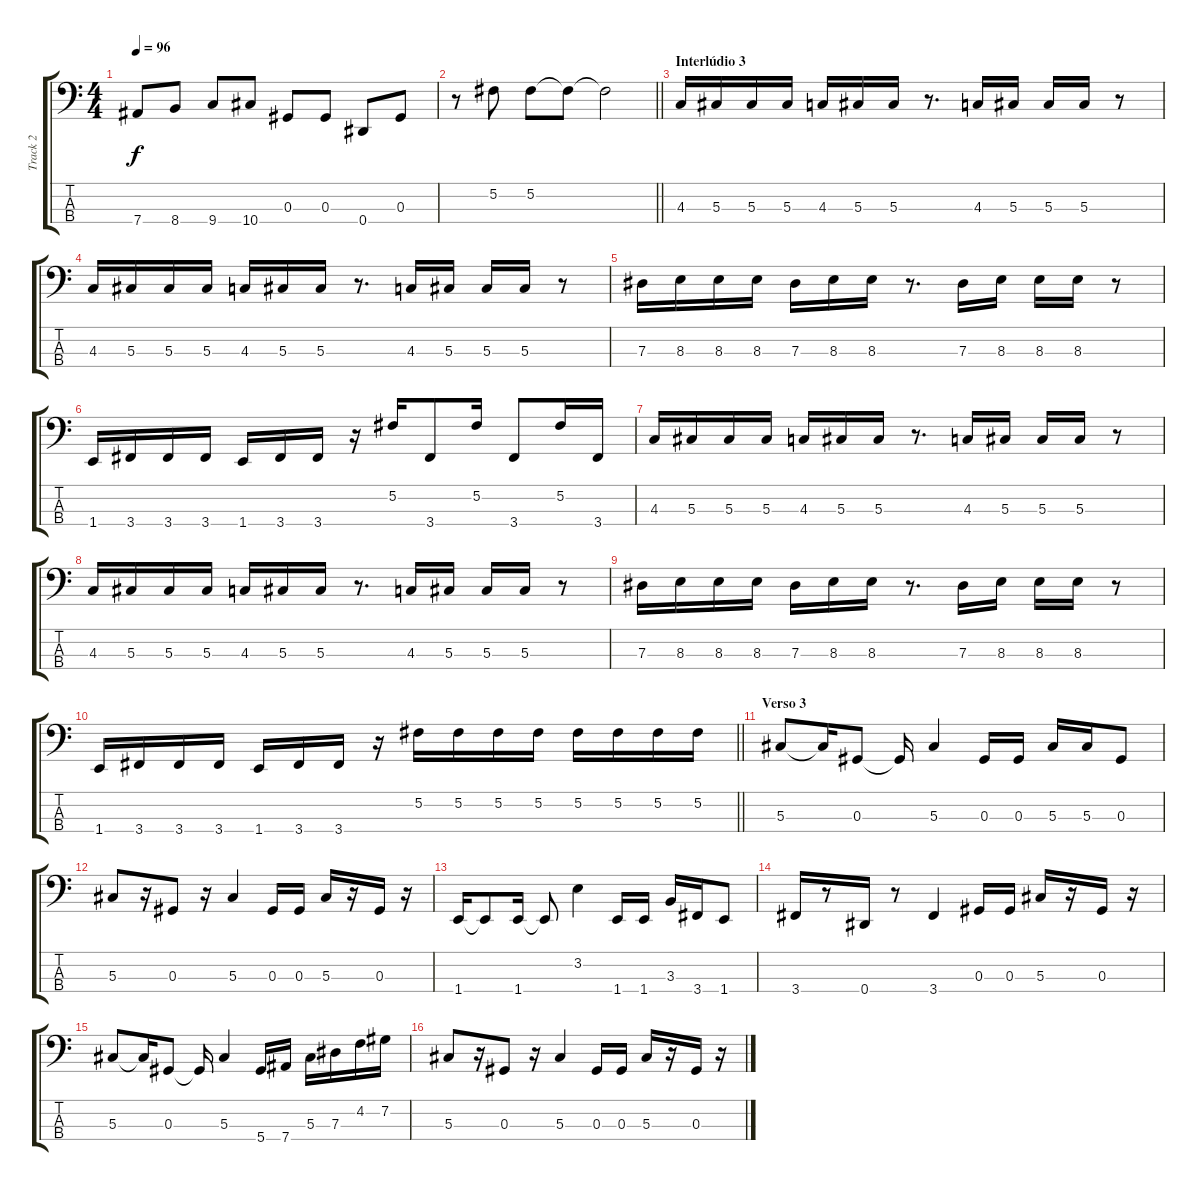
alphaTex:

\track ("Track 2" "Track 2") {instrument electricbassfinger}
\staff {score tabs}
\tuning (Gb2 Db2 Ab1 Eb1) {hide}
\ts (4 4)
\tempo 96
\clef f4
\ks c
7.4.8{dy f} 8.4.8 9.4.8 10.4.8 0.3.8 0.3.8 0.4.8 0.3.8 |
\barLineRight lightlight
r.8 5.2.8 5.2.8 5.2{t}.8 5.2{t}.2 |
\section ("" "Interlúdio 3")
4.3.16 5.3.16 5.3.16 5.3.16 4.3.16 5.3.16 5.3.16 r.8{d} 4.3.16 5.3.16 5.3.16 5.3.16 r.8 |
4.3.16 5.3.16 5.3.16 5.3.16 4.3.16 5.3.16 5.3.16 r.8{d} 4.3.16 5.3.16 5.3.16 5.3.16 r.8 |
7.3.16 8.3.16 8.3.16 8.3.16 7.3.16 8.3.16 8.3.16 r.8{d} 7.3.16 8.3.16 8.3.16 8.3.16 r.8 |
1.4.16 3.4.16 3.4.16 3.4.16 1.4.16 3.4.16 3.4.16 r.16 5.2.16 3.4.8 5.2.16 3.4.8 5.2.16 3.4.16 |
4.3.16 5.3.16 5.3.16 5.3.16 4.3.16 5.3.16 5.3.16 r.8{d} 4.3.16 5.3.16 5.3.16 5.3.16 r.8 |
4.3.16 5.3.16 5.3.16 5.3.16 4.3.16 5.3.16 5.3.16 r.8{d} 4.3.16 5.3.16 5.3.16 5.3.16 r.8 |
7.3.16 8.3.16 8.3.16 8.3.16 7.3.16 8.3.16 8.3.16 r.8{d} 7.3.16 8.3.16 8.3.16 8.3.16 r.8 |
\barLineRight lightlight
1.4.16 3.4.16 3.4.16 3.4.16 1.4.16 3.4.16 3.4.16 r.16 5.2.16 5.2.16 5.2.16 5.2.16 5.2.16 5.2.16 5.2.16 5.2.16 |
\section ("" "Verso 3")
5.3.8 5.3{t}.16 0.3.8 0.3{t}.16 5.3.4 0.3.16 0.3.16 5.3.16 5.3.16 0.3.8 |
5.3.8 r.16 0.3.8 r.16 5.3.4 0.3.16 0.3.16 5.3.16 r.16 0.3.16 r.16 |
1.4.16 1.4{t}.8 1.4.16 1.4{t}.8 3.2.4 1.4.16 1.4.16 3.3.16 3.4.16 1.4.8 |
3.4.16 r.8 0.4.16 r.8 3.4.4 0.3.16 0.3.16 5.3.16 r.16 0.3.16 r.16 |
5.3.8 5.3{t}.16 0.3.8 0.3{t}.16 5.3.4 5.4.16 7.4.16 5.3.16 7.3.16 4.2.16 7.2.16 |
5.3.8 r.16 0.3.8 r.16 5.3.4 0.3.16 0.3.16 5.3.16 r.16 0.3.16 r.16
